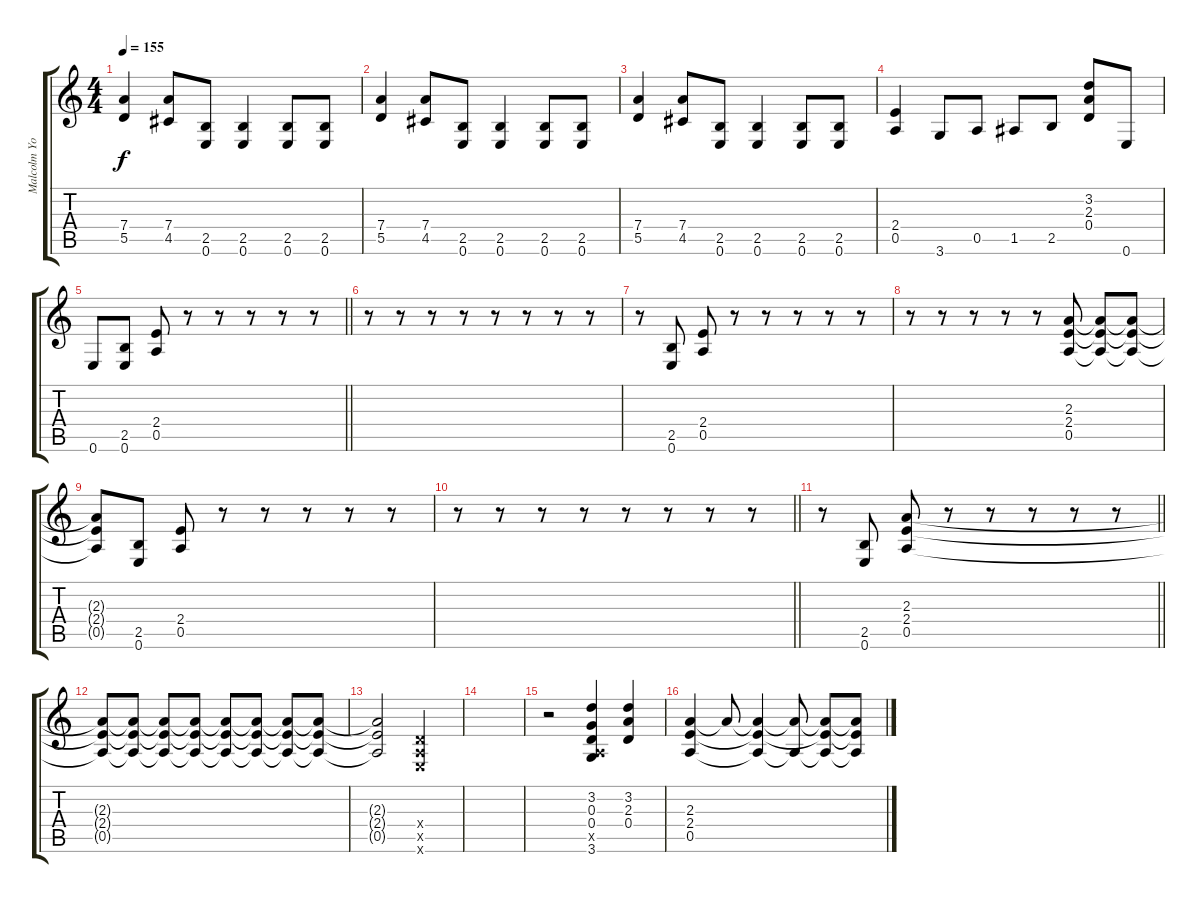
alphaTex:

\track ("Malcolm Young" "Malcolm Yo") {instrument distortionguitar}
\staff {score tabs}
\tuning (E4 B3 G3 D3 A2 E2) {hide}
\ts (4 4)
\tempo 155
\clef g2
\ks c
(7.4 5.5).4{dy f} (7.4 4.5).8 (2.5 0.6).8 (2.5 0.6).4 (2.5 0.6).8 (2.5 0.6).8 |
(7.4 5.5).4 (7.4 4.5).8 (2.5 0.6).8 (2.5 0.6).4 (2.5 0.6).8 (2.5 0.6).8 |
(7.4 5.5).4 (7.4 4.5).8 (2.5 0.6).8 (2.5 0.6).4 (2.5 0.6).8 (2.5 0.6).8 |
(2.4 0.5).4 3.6.8 0.5.8 1.5.8 2.5.8 (3.2 2.3 0.4).8 0.6.8 |
\barLineRight lightlight
0.6.8 (2.5 0.6).8 (2.4 0.5).8 r.8 r.8 r.8 r.8 r.8 |
r.8 r.8 r.8 r.8 r.8 r.8 r.8 r.8 |
r.8 (2.5 0.6).8 (2.4 0.5).8 r.8 r.8 r.8 r.8 r.8 |
r.8 r.8 r.8 r.8 r.8 (2.3 2.4 0.5).8 (2.3{t} 2.4{t} 0.5{t}).8 (2.3{t} 2.4{t} 0.5{t}).8 |
(2.3{t} 2.4{t} 0.5{t}).8 (2.5 0.6).8 (2.4 0.5).8 r.8 r.8 r.8 r.8 r.8 |
\barLineRight lightlight
r.8 r.8 r.8 r.8 r.8 r.8 r.8 r.8 |
\barLineRight lightlight
r.8 (2.5 0.6).8 (2.3 2.4 0.5).8 r.8 r.8 r.8 r.8 r.8 |
(2.3{t} 2.4{t} 0.5{t}).8 (2.3{t} 2.4{t} 0.5{t}).8 (2.3{t} 2.4{t} 0.5{t}).8 (2.3{t} 2.4{t} 0.5{t}).8 (2.3{t} 2.4{t} 0.5{t}).8 (2.3{t} 2.4{t} 0.5{t}).8 (2.3{t} 2.4{t} 0.5{t}).8 (2.3{t} 2.4{t} 0.5{t}).8 |
(2.3{t} 2.4{t} 0.5{t}).2 (0.4{x} 0.5{x} 0.6{x}).2 |
|
r.2 (3.2 0.3 0.4 0.5{x} 3.6).4 (3.2 2.3 0.4).4 |
(2.3 2.4 0.5).4 2.3{t}.8 (2.3{t} 2.4{t} 0.5{t}).4 (2.3{t} 0.5{t}).8 (2.3{t} 2.4{t} 0.5{t}).8 (2.3{t} 2.4{t} 0.5{t}).8
